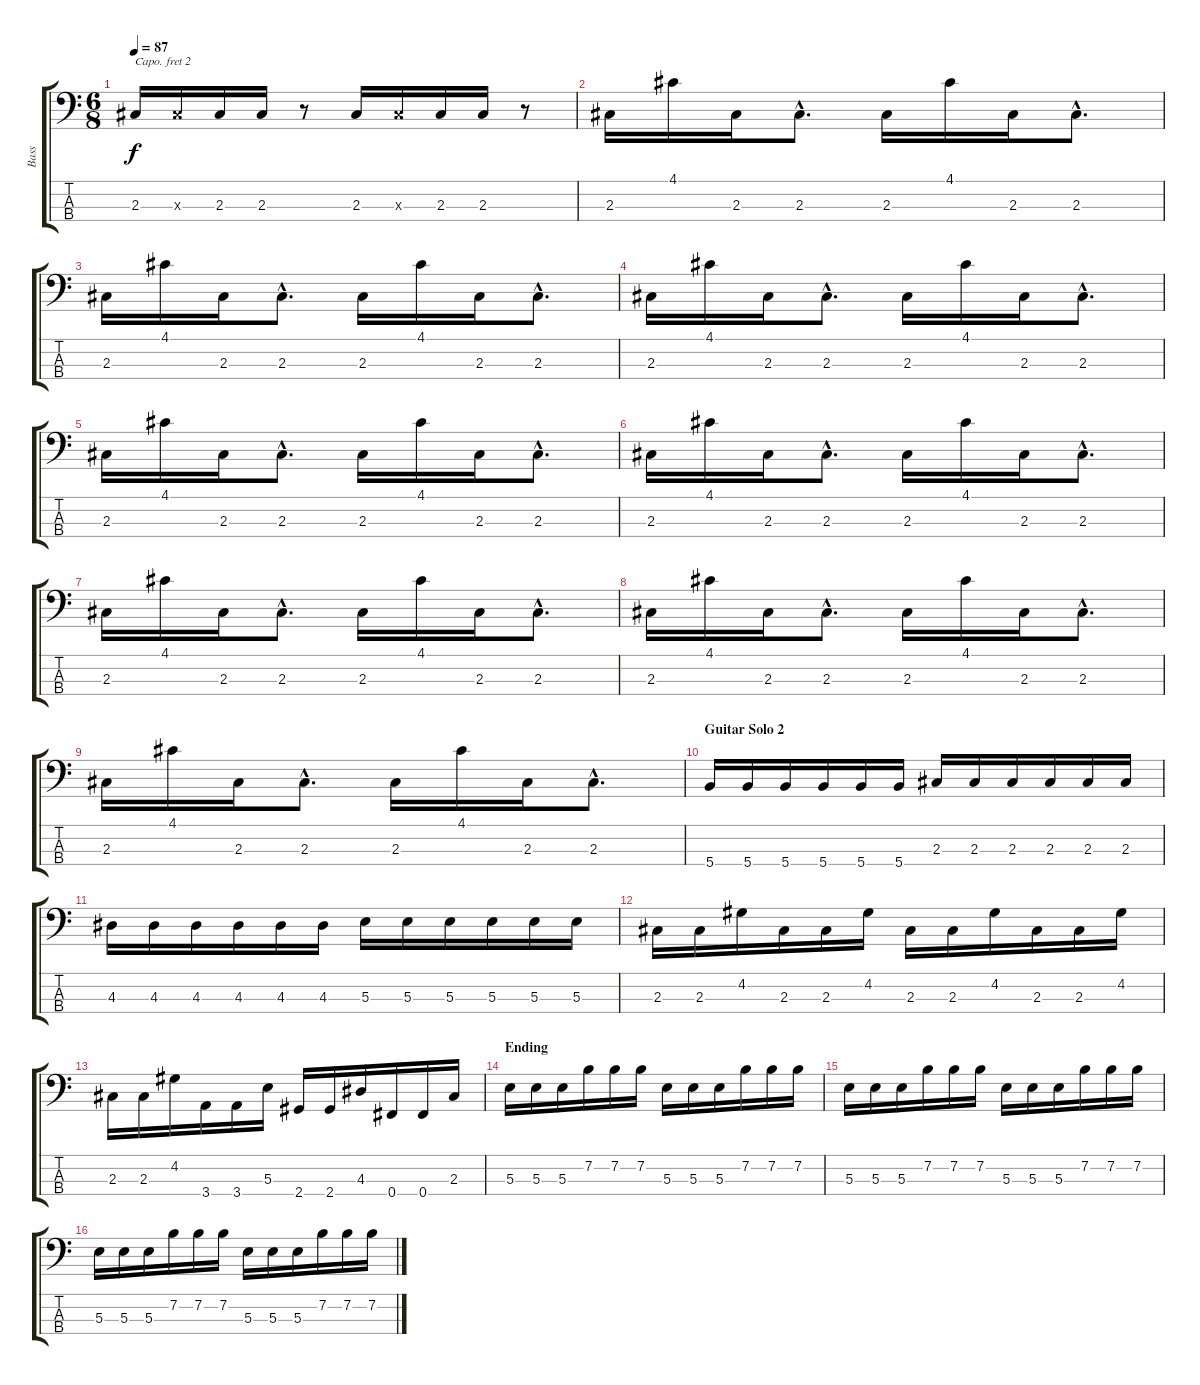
\track ("Bass" "Bass") {instrument electricbasspick}
\staff {score tabs}
\capo 2
\tuning (G2 D2 A1 E1) {hide}
\ts (6 8)
\tempo 87
\clef f4
\ks c
2.3.16{dy f} 2.3{x}.16 2.3.16 2.3.16 r.8 2.3.16 2.3{x}.16 2.3.16 2.3.16 r.8 |
2.3.16 4.1.16 2.3.16 2.3{hac}.8{d} 2.3.16 4.1.16 2.3.16 2.3{hac}.8{d} |
2.3.16 4.1.16 2.3.16 2.3{hac}.8{d} 2.3.16 4.1.16 2.3.16 2.3{hac}.8{d} |
2.3.16 4.1.16 2.3.16 2.3{hac}.8{d} 2.3.16 4.1.16 2.3.16 2.3{hac}.8{d} |
2.3.16 4.1.16 2.3.16 2.3{hac}.8{d} 2.3.16 4.1.16 2.3.16 2.3{hac}.8{d} |
2.3.16 4.1.16 2.3.16 2.3{hac}.8{d} 2.3.16 4.1.16 2.3.16 2.3{hac}.8{d} |
2.3.16 4.1.16 2.3.16 2.3{hac}.8{d} 2.3.16 4.1.16 2.3.16 2.3{hac}.8{d} |
2.3.16 4.1.16 2.3.16 2.3{hac}.8{d} 2.3.16 4.1.16 2.3.16 2.3{hac}.8{d} |
2.3.16 4.1.16 2.3.16 2.3{hac}.8{d} 2.3.16 4.1.16 2.3.16 2.3{hac}.8{d} |
\section ("" "Guitar Solo 2")
5.4.16 5.4.16 5.4.16 5.4.16 5.4.16 5.4.16 2.3.16 2.3.16 2.3.16 2.3.16 2.3.16 2.3.16 |
4.3.16 4.3.16 4.3.16 4.3.16 4.3.16 4.3.16 5.3.16 5.3.16 5.3.16 5.3.16 5.3.16 5.3.16 |
2.3.16 2.3.16 4.2.16 2.3.16 2.3.16 4.2.16 2.3.16 2.3.16 4.2.16 2.3.16 2.3.16 4.2.16 |
2.3.16 2.3.16 4.2.16 3.4.16 3.4.16 5.3.16 2.4.16 2.4.16 4.3.16 0.4.16 0.4.16 2.3.16 |
\section ("" "Ending")
5.3.16 5.3.16 5.3.16 7.2.16 7.2.16 7.2.16 5.3.16 5.3.16 5.3.16 7.2.16 7.2.16 7.2.16 |
5.3.16 5.3.16 5.3.16 7.2.16 7.2.16 7.2.16 5.3.16 5.3.16 5.3.16 7.2.16 7.2.16 7.2.16 |
5.3.16 5.3.16 5.3.16 7.2.16 7.2.16 7.2.16 5.3.16 5.3.16 5.3.16 7.2.16 7.2.16 7.2.16
